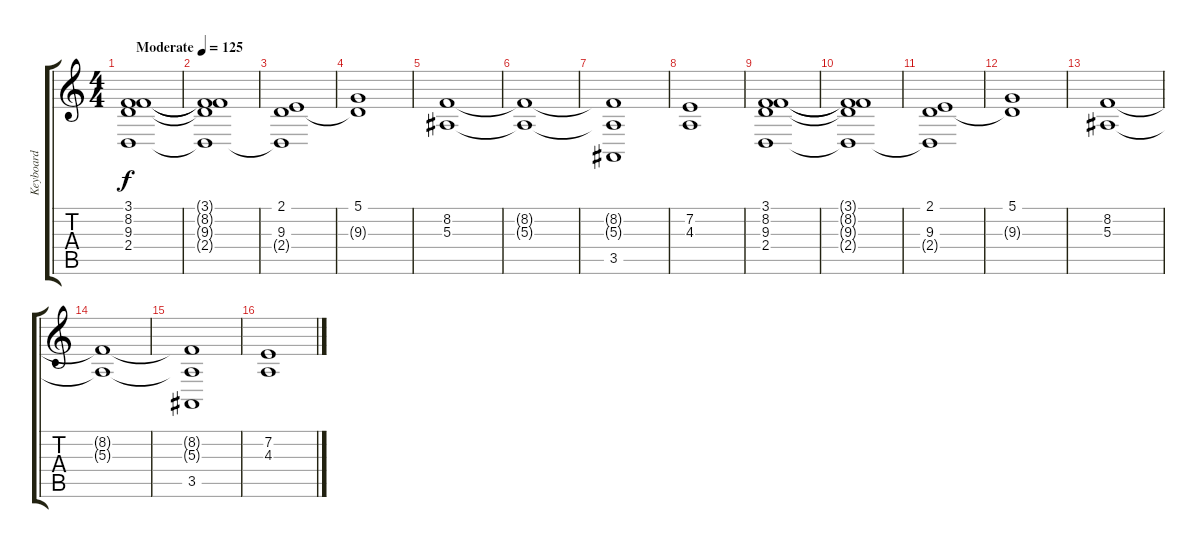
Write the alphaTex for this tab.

\track ("Keyboard" "Keyboard") {instrument stringensemble2}
\staff {score tabs}
\tuning (D4 A3 F3 C3 G2 D2) {hide}
\ts (4 4)
\tempo (125 "Moderate")
\clef g2
\ks c
(3.1 8.2 9.3 2.4).1{dy f instrument stringensemble2} |
(3.1{t} 8.2{t} 9.3{t} 2.4{t}).1 |
(2.1 9.3 2.4{t}).1 |
(5.1 9.3{t}).1 |
(8.2 5.3).1 |
(8.2{t} 5.3{t}).1 |
(8.2{t} 5.3{t} 3.5).1 |
(7.2 4.3).1 |
(3.1 8.2 9.3 2.4).1 |
(3.1{t} 8.2{t} 9.3{t} 2.4{t}).1 |
(2.1 9.3 2.4{t}).1 |
(5.1 9.3{t}).1 |
(8.2 5.3).1 |
(8.2{t} 5.3{t}).1 |
(8.2{t} 5.3{t} 3.5).1 |
(7.2 4.3).1
